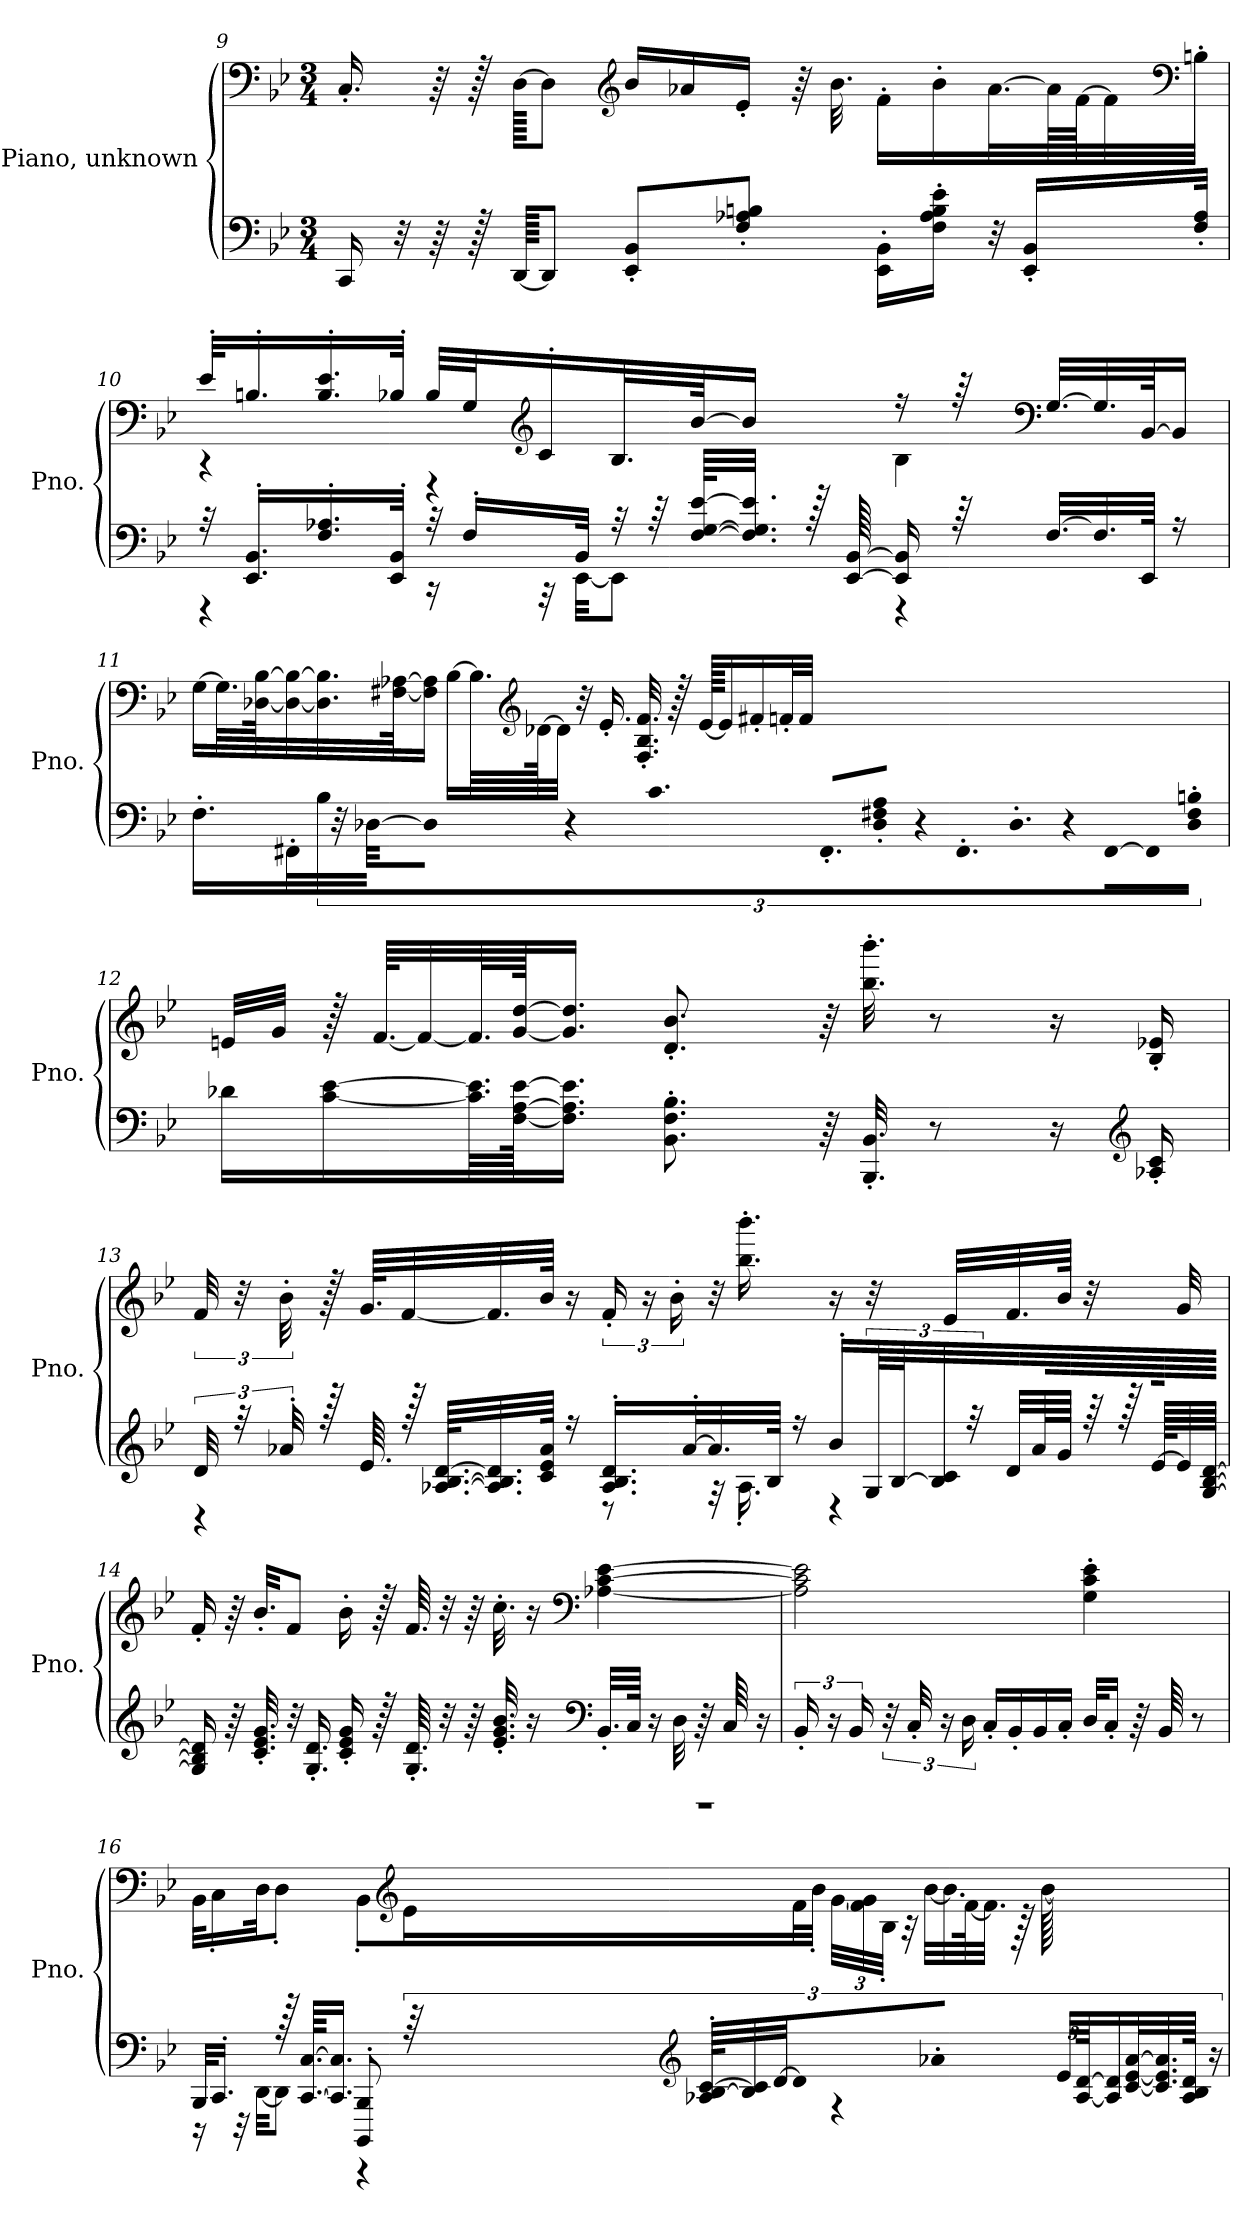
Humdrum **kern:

**kern	**kern
*part1	*part1
*staff2	*staff1
*I"Piano, unknown	*
*I'Pno.	*
!!LO:PB:g=z
*clefF4	*clefF4
*k[b-e-]	*k[b-e-]
*M3/4	*M3/4
=9	=9
16CC/	16.C'/
32r	.
64r	64r
128r	128r
[128DD/KKKKL	[128D\KKKKL
8DD/J]	8D\J]
*	*clefG2
8EE-/' 8BB-/'L	16b-/LL
.	16a-X/
8F/' 8A-X/' 8Bn/'J	16e-'/JJ
.	64r
.	32.b-\
16EE-\' 16BB-\'LL	16f'\LL
16F\' 16A-\' 16B\' 16e-\'JJ	16b-'\
32r	[32.a-\L
16EE-/' 16BB-/'LL	.
.	128a-\LL]
.	[128f\JJ
.	32f\]
*	*clefF4
32F/' 32A-/'JJk	32Bn'\JJJ
!!LO:LB:g=z
=10	=10
*^	*^
32r	4r	32e-'/KLL	4r
16.EE-/' 16.BB-/'LL	.	16.Bn'/	.
16.F/' 16.A-X/'	.	16.B/' 16.e-/'	.
32EE-/' 32BB-/'JJk	.	32B-X'/JJk	.
32r	16r	32B-/LLL	4r
16F'/LL	.	32G/J	.
*	*	*clefG2	*
.	32r	16c'/	.
32BB-/JJk	[32EE-\KKL	.	.
32r	8EE-\J]	32.B-/L	.
64r	.	.	.
[64F/ [64G/ [64e-/KLLL	.	[64b-/JK	.
32.F/] 32.G/] 32.e-/]JJJ	.	16b-/JJ]	.
128r	.	.	.
[128EE-/ [128BB-/	.	.	.
16EE-/] 16BB-/]	4r	16r	4B-\
64r	.	64r	.
*	*	*clefF4	*
[32.F/LLL	.	[32.G/LLL	.
32.F/]	.	32.G/]	.
64EE-/JJJk	.	[64BB-/JK	.
16r	.	16BB-/JJ]	.
*v	*v	*	*
*	*v	*v
!!LO:LB:g=z
=11	=11
16.F'\LL	[16G\LL
.	64.G\LL]
.	[128D-X\ [128B-\JK
32FF#X'\L	32D-\_ 32B-\_
48B-\JJJ	32.D-\] 32.B-\]
48r	.
[48D-X\LLL	.
.	[64F#X\ [64A-X\JK
32D-\JJJ]	16F#\] 16A-\]JJ
128r	.
64.c\	.
16.FF#'/LL	[16B-\LL
.	64.B-\LL]
*	*clefG2
.	[128d-X\JK
32D-/' 32F#X/' 32A/'JJk	32d-\JJJ]
32r	32r
16.FF#'/	16.e-'/
32.D-'\	32.F#/' 32.B-/' 32.f/'
128r	128r
[128FF#\KKKLL	[128e-/KKKLL
16FF#\J]	16e-/]
8D-\' 8F#\' 8Bn\'J	16f#X'/
.	32fn'/L
.	32f/JJJ
!!LO:LB:g=z
=12	=12
16d-X\LL	32en/LLL
.	32g/JJJ
[16c\ [16e-\	128r
.	[64.f/KLLL
.	32f/_
64.c\] 64.e-\]LL	64.f/L]
[128F\ [128A\ [128e-\JJK	[128g/ [128dd/JJK
16.F\] 16.A\] 16.e-\]JJ	16.g/] 16.dd/]JJ
8.BB-\' 8.F\' 8.B-\'	8.d/' 8.b-/'
64r	64r
32.BBB-/' 32.BB-/'	32.bb-\' 32.bbb-\'
8r	8r
16r	16r
*clefG2	*
16A-X/' 16c/'	16B-/' 16e-X/'
!!LO:LB:g=z
=13	=13
*^	*
48d/	4r	48f/
48r	.	48r
48a-X'/	.	48b-'\
128r	.	128r
64.e-/	.	64.g/KLLL
128r	.	[32f/
[64.A-X/ [64.B-/ [64.d/KLLL	.	.
32.A-/] 32.B-/] 32.d/]	.	32.f/]
64c/ 64e-/ 64a-/JJJk	.	64b-/JJJk
16r	.	16r
16.A-/' 16.B-/' 16.d/'LL	8r	24f'/
.	.	24r
.	.	24b-'\
[32a-'/L	.	.
32.a-/]	32r	32r
.	16.A-'\	16.bb-\' 16.bbb-\'
64B-/JJJk	.	.
16r	.	.
16b-'/LL	4r	16r
96G/LL	.	32r
[96B-/J	.	.
48B-/] 48c/JJJ	.	.
.	.	32e-/LLL
48r	.	.
32d/LLL	.	32.f/
64a-/L	.	.
64g/JJJJ	.	64b-/JJJk
64r	.	32r
128r	.	.
[128e-/KLLLL	.	.
64e-/]	.	32g/
[64G/ [64B-/ [64d/JJJJ	.	.
*v	*v	*
!!LO:LB:g=z
=14	=14
16G/] 16B-/] 16d/]	16f'/
64r	64r
32.c/' 32.e-/' 32.g/'	32.b-'/KKL
32r	8f/J
16.G/' 16.d/'	.
16c/' 16e-/' 16g/'	16b-'\
128r	128r
64.G/' 64.d/'	64.f/
32r	32r
64r	64r
32.e-/' 32.g/' 32.b-/'	32.cc'\
16r	16r
*clefF4	*clefF4
32.BB-'/LLL	[4A-X\ [4c\ [4e-\
64C/JJJk	.
16r	.
32D\	.
64r	.
64C/	.
16r	.
=15	=15
24BB-'/	2A-\] 2c\] 2e-\]
24r	.
24BB-/	.
48r	.
48C'/	.
24r	.
24D\	.
16C'/LL	.
16BB-'/	.
16BB-/	.
16C'/JJ	.
32D/KLL	4G\' 4c\' 4e-\'
16C'/JJ	.
64r	.
64BB-/	.
8r	.
!!LO:PB:g=z
=16	=16
*^	*^
32BBB-/KLL	16r	2.r	32BB-\KLL
16.CC'/JJ	.	.	16C'\
.	32r	.	.
.	[32DD\KKL	.	32D\JK
128r	8DD\J]	.	8D'\J
[64.CC/ [64.C/KKLL	.	.	.
16.CC/] 16.C/]JJ	.	.	.
8BBBB-/' 8BBB-/'	4r	.	8BB-'\L
*	*	*clefG2	*
96r	.	.	16e-\L
*clefG2	*	*	*
96A-X/' [96B-/' [96c/'KLLL	.	.	.
48B-/] 48c/]	.	.	.
[48d/	.	.	.
32d/]	.	.	32f\L
32a-X'/JJJ	.	.	32b-'\JJJ
*Xbrackettup	*	*	*Xbrackettup
48e-/LLL	4r	.	[48g\LLL
[96A-/ [96d/JK	.	.	48f\ 48g\]
16A-/] 16d/]	.	.	.
.	.	.	48B-'\JJJ
.	.	.	32r
[32c/ [32e-/ [32a-/L	.	.	[32b-\LLL
32.c/] 32.e-/] 32.a-/]	.	.	32.b-\]
64A-/ 64B-/ 64d/JJJk	.	.	[64f\K
16r	.	.	32.f\JJJ]
.	.	.	128r
.	.	.	[128b-\
*v	*v	*	*
*	*v	*v
=	=
*-	*-
